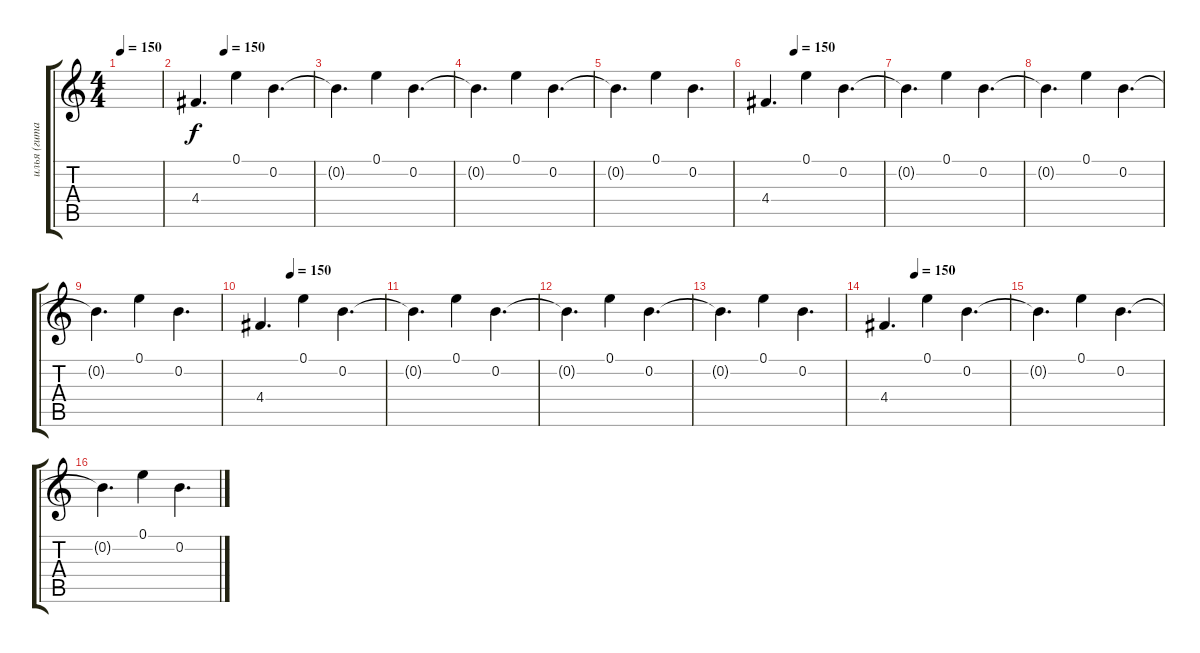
\track ("илья (гитара)" "илья (гита") {instrument electricguitarclean}
\staff {score tabs}
\tuning (E4 B3 G3 D3 A2 E2) {hide}
\ts (4 4)
\tempo 150
\clef g2
\ks c
|
\tempo (150 0.25)
4.4.4{d} 0.1.4 0.2.4{d} |
0.2{t}.4{d} 0.1.4 0.2.4{d} |
0.2{t}.4{d} 0.1.4 0.2.4{d} |
0.2{t}.4{d} 0.1.4 0.2.4{d} |
\tempo (150 0.25)
4.4.4{d} 0.1.4 0.2.4{d} |
0.2{t}.4{d} 0.1.4 0.2.4{d} |
0.2{t}.4{d} 0.1.4 0.2.4{d} |
0.2{t}.4{d} 0.1.4 0.2.4{d} |
\tempo (150 0.25)
4.4.4{d} 0.1.4 0.2.4{d} |
0.2{t}.4{d} 0.1.4 0.2.4{d} |
0.2{t}.4{d} 0.1.4 0.2.4{d} |
0.2{t}.4{d} 0.1.4 0.2.4{d} |
\tempo (150 0.25)
4.4.4{d} 0.1.4 0.2.4{d} |
0.2{t}.4{d} 0.1.4 0.2.4{d} |
0.2{t}.4{d} 0.1.4 0.2.4{d}
